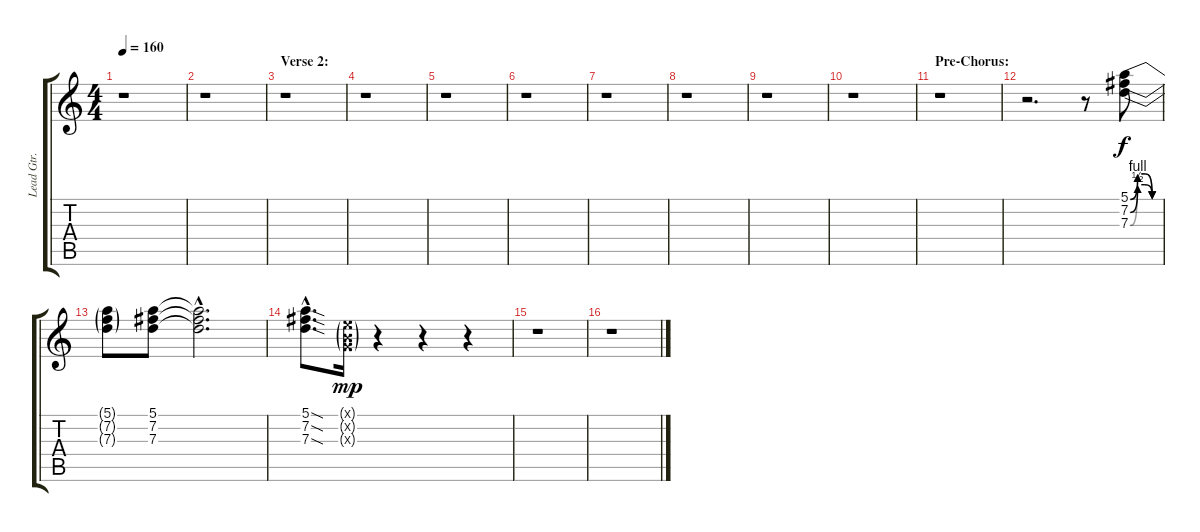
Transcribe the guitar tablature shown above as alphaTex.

\track ("Lead Gtr. 1" "Lead Gtr. ") {instrument distortionguitar}
\staff {score tabs}
\tuning (E4 B3 G3 D3 A2 E2) {hide}
\ts (4 4)
\tempo 160
\clef g2
\ks c
r.1{dy f} |
r.1 |
\section ("" "Verse 2:")
r.1 |
r.1 |
r.1 |
r.1 |
r.1 |
r.1 |
r.1 |
r.1 |
\section ("" "Pre-Chorus:")
r.1 |
r.2{d} r.8 (5.1{be (custom 0 0 15 4 30 4 45 0 60 0)} 7.2{be (custom 0 0 15 2 30 2 45 0 60 0)} 7.3{be (custom 0 0 15 4 30 4 45 0 60 0)}).8 |
(5.1{t} 7.2{t} 7.3{t}).8 (5.1 7.2 7.3).8 (5.1{hac t} 7.2{hac t} 7.3{hac t}).2{d} |
(5.1{sod hac} 7.2{sod hac} 7.3{sod hac}).8{d} (0.1{g x} 0.2{g x} 0.3{g x}).16{dy mp} r.4 r.4 r.4 |
r.1 |
r.1
